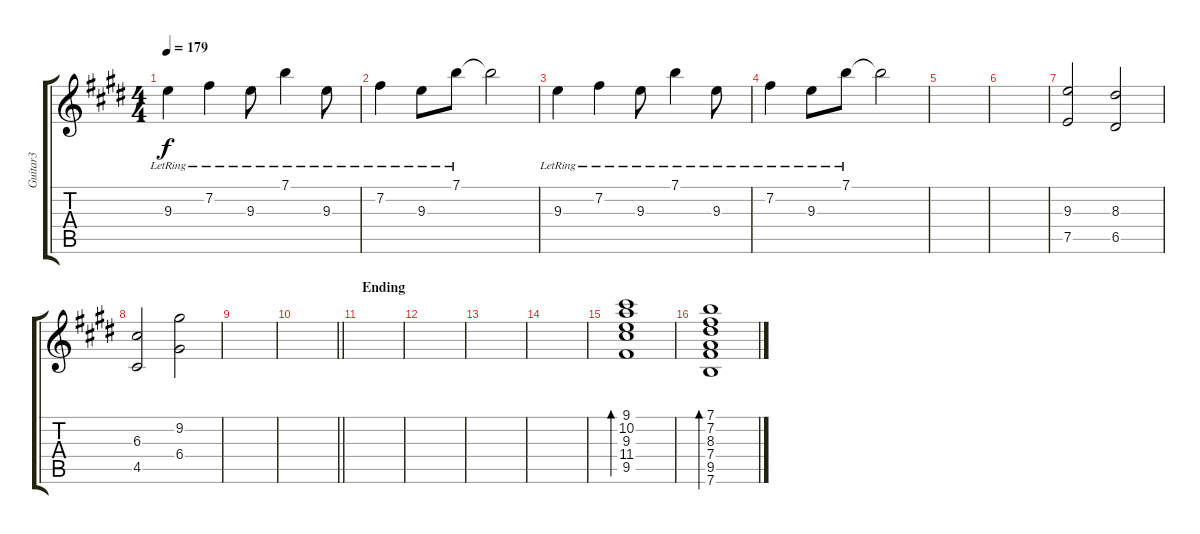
\track ("Guitar3" "Guitar3") {instrument electricguitarclean}
\staff {score tabs}
\tuning (E4 B3 G3 D3 A2 E2) {hide}
\ts (4 4)
\tempo 179
\clef g2
\ks e
9.3{lr}.4{dy f} 7.2{lr}.4 9.3{lr}.8 7.1{lr}.4 9.3{lr}.8 |
7.2{lr}.4 9.3{lr}.8 7.1{lr}.8 7.1{t}.2 |
9.3{lr}.4 7.2{lr}.4 9.3{lr}.8 7.1{lr}.4 9.3{lr}.8 |
7.2{lr}.4 9.3{lr}.8 7.1{lr}.8 7.1{t}.2 |
|
|
(9.3 7.5).2{instrument overdrivenguitar} (8.3 6.5).2 |
(6.3 4.5).2 (9.2 6.4).2 |
|
\barLineRight lightlight
|
\section ("" "Ending")
|
|
|
|
(9.1 10.2 9.3 11.4 9.5).1{bd 480 instrument electricguitarclean} |
(7.1 7.2 8.3 7.4 9.5 7.6).1{bd 480}
